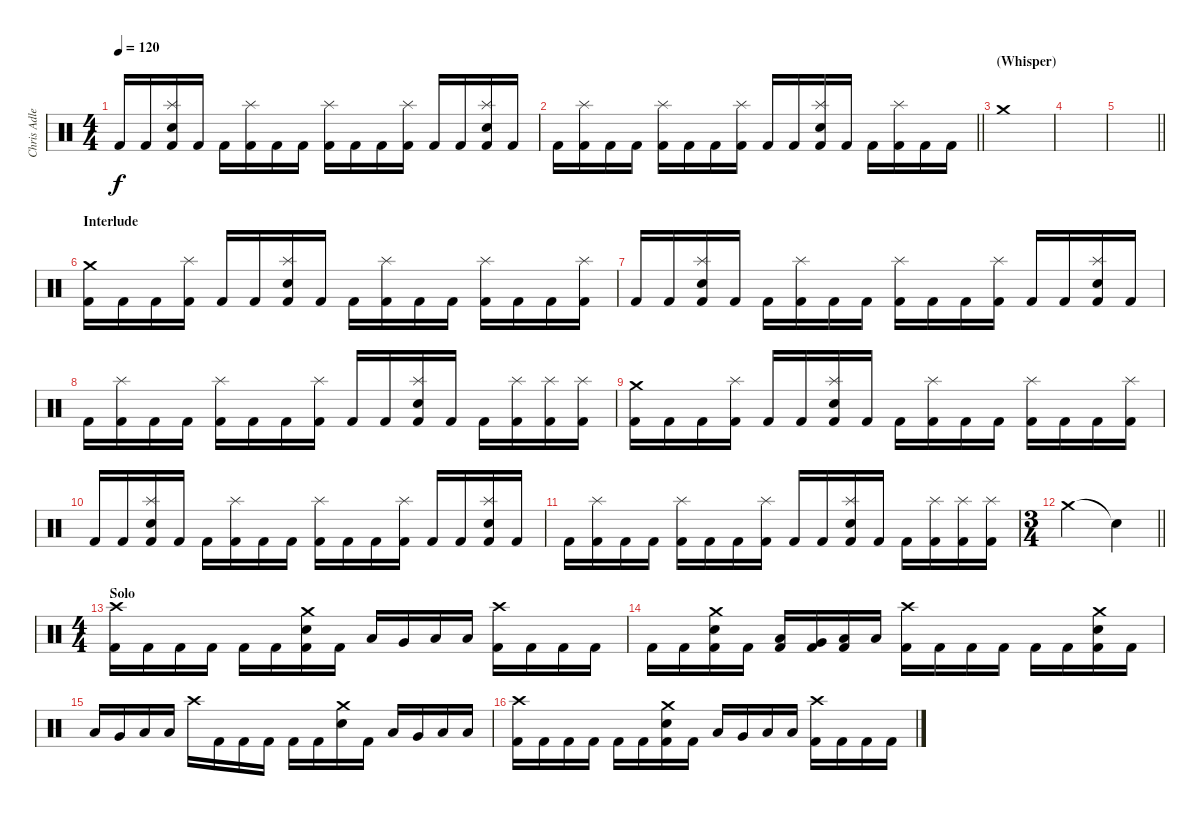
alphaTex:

\track ("Chris Adler" "Chris Adle") {instrument percussion}
\staff {score}
\articulation defaults
\ts (4 4)
\tempo 120
\clef neutral
\ks c "Kick (hit) 2".16{dy f} "Kick (hit) 2".16
("Splash (hit)" "Snare (hit) 2" "Kick (hit) 2").16 "Kick (hit) 2".16 "Kick (hit) 2".16 ("Splash (hit)" "Kick (hit) 2").16 "Kick (hit) 2".16 "Kick (hit) 2".16 ("Splash (hit)" "Kick (hit) 2").16 "Kick (hit) 2".16 "Kick (hit) 2".16 ("Splash (hit)" "Kick (hit) 2").16 "Kick (hit) 2".16 "Kick (hit) 2".16 ("Splash (hit)" "Snare (hit) 2" "Kick (hit) 2").16 "Kick (hit) 2".16 |
\barLineRight lightlight "Kick (hit) 2".16
("Splash (hit)" "Kick (hit) 2").16 "Kick (hit) 2".16 "Kick (hit) 2".16 ("Splash (hit)" "Kick (hit) 2").16 "Kick (hit) 2".16 "Kick (hit) 2".16 ("Splash (hit)" "Kick (hit) 2").16 "Kick (hit) 2".16 "Kick (hit) 2".16 ("Splash (hit)" "Snare (hit) 2" "Kick (hit) 2").16 "Kick (hit) 2".16 "Kick (hit) 2".16 ("Splash (hit)" "Kick (hit) 2").16 "Kick (hit) 2".16 "Kick (hit) 2".16 |
\section ("" "(Whisper)")
"Crash medium (hit)".1 |
|
\barLineRight lightlight
|
\section ("" "Interlude")
("Crash medium (hit)" "Kick (hit) 2").16 "Kick (hit) 2".16 "Kick (hit) 2".16 ("Splash (hit)" "Kick (hit) 2").16 "Kick (hit) 2".16 "Kick (hit) 2".16 ("Splash (hit)" "Snare (hit) 2" "Kick (hit) 2").16 "Kick (hit) 2".16 "Kick (hit) 2".16 ("Splash (hit)" "Kick (hit) 2").16 "Kick (hit) 2".16 "Kick (hit) 2".16 ("Splash (hit)" "Kick (hit) 2").16 "Kick (hit) 2".16 "Kick (hit) 2".16 ("Splash (hit)" "Kick (hit) 2").16 |
"Kick (hit) 2".16 "Kick (hit) 2".16 ("Splash (hit)" "Snare (hit) 2" "Kick (hit) 2").16 "Kick (hit) 2".16 "Kick (hit) 2".16 ("Splash (hit)" "Kick (hit) 2").16 "Kick (hit) 2".16 "Kick (hit) 2".16 ("Splash (hit)" "Kick (hit) 2").16 "Kick (hit) 2".16 "Kick (hit) 2".16 ("Splash (hit)" "Kick (hit) 2").16 "Kick (hit) 2".16 "Kick (hit) 2".16 ("Splash (hit)" "Snare (hit) 2" "Kick (hit) 2").16 "Kick (hit) 2".16 |
"Kick (hit) 2".16 ("Splash (hit)" "Kick (hit) 2").16 "Kick (hit) 2".16 "Kick (hit) 2".16 ("Splash (hit)" "Kick (hit) 2").16 "Kick (hit) 2".16 "Kick (hit) 2".16 ("Splash (hit)" "Kick (hit) 2").16 "Kick (hit) 2".16 "Kick (hit) 2".16 ("Splash (hit)" "Snare (hit) 2" "Kick (hit) 2").16 "Kick (hit) 2".16 "Kick (hit) 2".16 ("Splash (hit)" "Kick (hit) 2").16 ("Splash (hit)" "Kick (hit) 2").16 ("Splash (hit)" "Kick (hit) 2").16 |
("Crash medium (hit)" "Kick (hit) 2").16 "Kick (hit) 2".16 "Kick (hit) 2".16 ("Splash (hit)" "Kick (hit) 2").16 "Kick (hit) 2".16 "Kick (hit) 2".16 ("Splash (hit)" "Snare (hit) 2" "Kick (hit) 2").16 "Kick (hit) 2".16 "Kick (hit) 2".16 ("Splash (hit)" "Kick (hit) 2").16 "Kick (hit) 2".16 "Kick (hit) 2".16 ("Splash (hit)" "Kick (hit) 2").16 "Kick (hit) 2".16 "Kick (hit) 2".16 ("Splash (hit)" "Kick (hit) 2").16 |
"Kick (hit) 2".16 "Kick (hit) 2".16 ("Splash (hit)" "Snare (hit) 2" "Kick (hit) 2").16 "Kick (hit) 2".16 "Kick (hit) 2".16 ("Splash (hit)" "Kick (hit) 2").16 "Kick (hit) 2".16 "Kick (hit) 2".16 ("Splash (hit)" "Kick (hit) 2").16 "Kick (hit) 2".16 "Kick (hit) 2".16 ("Splash (hit)" "Kick (hit) 2").16 "Kick (hit) 2".16 "Kick (hit) 2".16 ("Splash (hit)" "Snare (hit) 2" "Kick (hit) 2").16 "Kick (hit) 2".16 |
"Kick (hit) 2".16 ("Splash (hit)" "Kick (hit) 2").16 "Kick (hit) 2".16 "Kick (hit) 2".16 ("Splash (hit)" "Kick (hit) 2").16 "Kick (hit) 2".16 "Kick (hit) 2".16 ("Splash (hit)" "Kick (hit) 2").16 "Kick (hit) 2".16 "Kick (hit) 2".16 ("Splash (hit)" "Snare (hit) 2" "Kick (hit) 2").16 "Kick (hit) 2".16 "Kick (hit) 2".16 ("Splash (hit)" "Kick (hit) 2").16 ("Splash (hit)" "Kick (hit) 2").16 ("Splash (hit)" "Kick (hit) 2").16 |
\ts (3 4)
\barLineRight lightlight "Crash medium (hit)".2 "Snare (hit)"{t}.4
|
\ts (4 4)
\section ("" "Solo")
("Crash high (hit)" "Kick (hit) 2").16 "Kick (hit) 2".16 "Kick (hit) 2".16 "Kick (hit) 2".16 "Kick (hit) 2".16 "Kick (hit) 2".16 ("Crash medium (hit)" "Snare (hit) 2" "Kick (hit) 2").16 "Kick (hit) 2".16 "Low Tom (hit)".16 "Very Low Tom (hit)".16 "Low Floor Tom (hit)".16 "Low Floor Tom (hit)".16 ("Crash high (hit)" "Kick (hit) 2").16 "Kick (hit) 2".16 "Kick (hit) 2".16 "Kick (hit) 2".16 |
"Kick (hit) 2".16 "Kick (hit) 2".16 ("Crash medium (hit)" "Snare (hit) 2" "Kick (hit) 2").16 "Kick (hit) 2".16 ("Low Tom (hit)" "Kick (hit) 2").16 ("Very Low Tom (hit)" "Kick (hit) 2").16 ("Low Floor Tom (hit)" "Kick (hit) 2").16 "Low Floor Tom (hit)".16 ("Crash high (hit)" "Kick (hit) 2").16 "Kick (hit) 2".16 "Kick (hit) 2".16 "Kick (hit) 2".16 "Kick (hit) 2".16 "Kick (hit) 2".16 ("Crash medium (hit)" "Snare (hit) 2" "Kick (hit) 2").16 "Kick (hit) 2".16 |
"Low Tom (hit)".16 "Very Low Tom (hit)".16 "Low Floor Tom (hit)".16 "Low Floor Tom (hit)".16 "Crash high (hit)".16 "Kick (hit) 2".16 "Kick (hit) 2".16 "Kick (hit) 2".16 "Kick (hit) 2".16 "Kick (hit) 2".16 ("Crash medium (hit)" "Snare (hit) 2").16 "Kick (hit) 2".16 "Low Tom (hit)".16 "Very Low Tom (hit)".16 "Low Floor Tom (hit)".16 "Low Floor Tom (hit)".16 |
("Crash high (hit)" "Kick (hit) 2").16 "Kick (hit) 2".16 "Kick (hit) 2".16 "Kick (hit) 2".16 "Kick (hit) 2".16 "Kick (hit) 2".16 ("Crash medium (hit)" "Snare (hit) 2" "Kick (hit) 2").16 "Kick (hit) 2".16 "Low Tom (hit)".16 "Very Low Tom (hit)".16 "Low Floor Tom (hit)".16 "Low Floor Tom (hit)".16 ("Crash high (hit)" "Kick (hit) 2").16 "Kick (hit) 2".16 "Kick (hit) 2".16 "Kick (hit) 2".16
